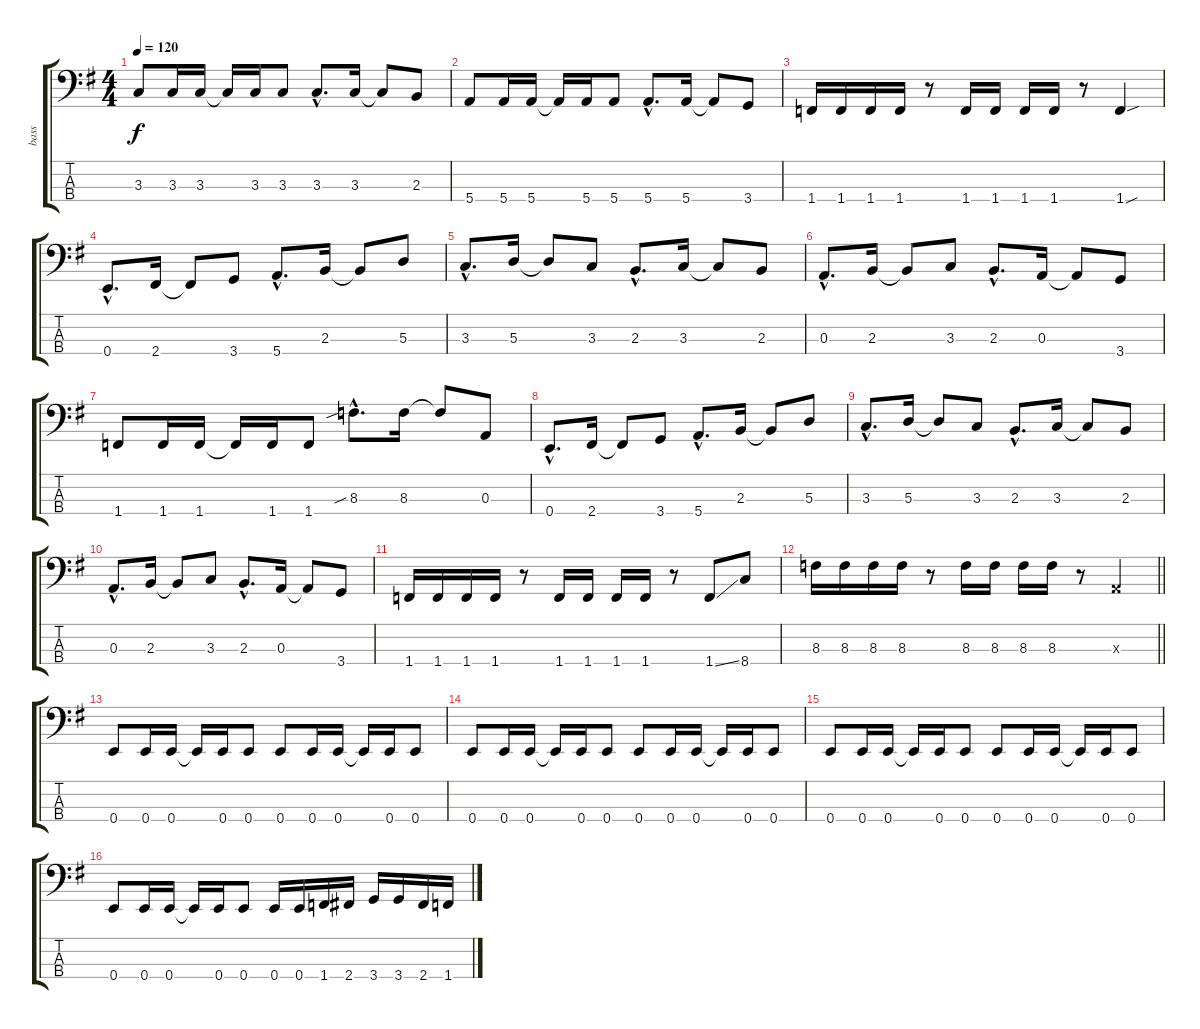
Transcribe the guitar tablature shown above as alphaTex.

\track ("bass" "bass") {instrument acousticguitarnylon}
\staff {score tabs}
\tuning (G2 D2 A1 E1) {hide}
\ts (4 4)
\tempo 120
\clef f4
\ks eminor
3.3.8{dy f} 3.3.16 3.3.16 3.3{t}.16 3.3.16 3.3.8 3.3{hac}.8{d} 3.3.16 3.3{t}.8 2.3.8 |
5.4.8 5.4.16 5.4.16 5.4{t}.16 5.4.16 5.4.8 5.4{hac}.8{d} 5.4.16 5.4{t}.8 3.4.8 |
1.4.16 1.4.16 1.4.16 1.4.16 r.8 1.4.16 1.4.16 1.4.16 1.4.16 r.8 1.4{sou}.4 |
0.4{hac}.8{d} 2.4.16 2.4{t}.8 3.4.8 5.4{hac}.8{d} 2.3.16 2.3{t}.8 5.3.8 |
3.3{hac}.8{d} 5.3.16 5.3{t}.8 3.3.8 2.3{hac}.8{d} 3.3.16 3.3{t}.8 2.3.8 |
0.3{hac}.8{d} 2.3.16 2.3{t}.8 3.3.8 2.3{hac}.8{d} 0.3.16 0.3{t}.8 3.4.8 |
1.4.8 1.4.16 1.4.16 1.4{t}.16 1.4.16 1.4.8 8.3{sib hac}.8{d} 8.3.16 8.3{t}.8 0.3.8 |
0.4{hac}.8{d} 2.4.16 2.4{t}.8 3.4.8 5.4{hac}.8{d} 2.3.16 2.3{t}.8 5.3.8 |
3.3{hac}.8{d} 5.3.16 5.3{t}.8 3.3.8 2.3{hac}.8{d} 3.3.16 3.3{t}.8 2.3.8 |
0.3{hac}.8{d} 2.3.16 2.3{t}.8 3.3.8 2.3{hac}.8{d} 0.3.16 0.3{t}.8 3.4.8 |
1.4.16 1.4.16 1.4.16 1.4.16 r.8 1.4.16 1.4.16 1.4.16 1.4.16 r.8 1.4{ss}.8 8.4.8 |
\barLineRight lightlight
8.3.16 8.3.16 8.3.16 8.3.16 r.8 8.3.16 8.3.16 8.3.16 8.3.16 r.8 0.3{x}.4 |
0.4.8 0.4.16 0.4.16 0.4{t}.16 0.4.16 0.4.8 0.4.8 0.4.16 0.4.16 0.4{t}.16 0.4.16 0.4.8 |
0.4.8 0.4.16 0.4.16 0.4{t}.16 0.4.16 0.4.8 0.4.8 0.4.16 0.4.16 0.4{t}.16 0.4.16 0.4.8 |
0.4.8 0.4.16 0.4.16 0.4{t}.16 0.4.16 0.4.8 0.4.8 0.4.16 0.4.16 0.4{t}.16 0.4.16 0.4.8 |
0.4.8 0.4.16 0.4.16 0.4{t}.16 0.4.16 0.4.8 0.4.16 0.4.16 1.4.16 2.4.16 3.4.16 3.4.16 2.4.16 1.4.16
